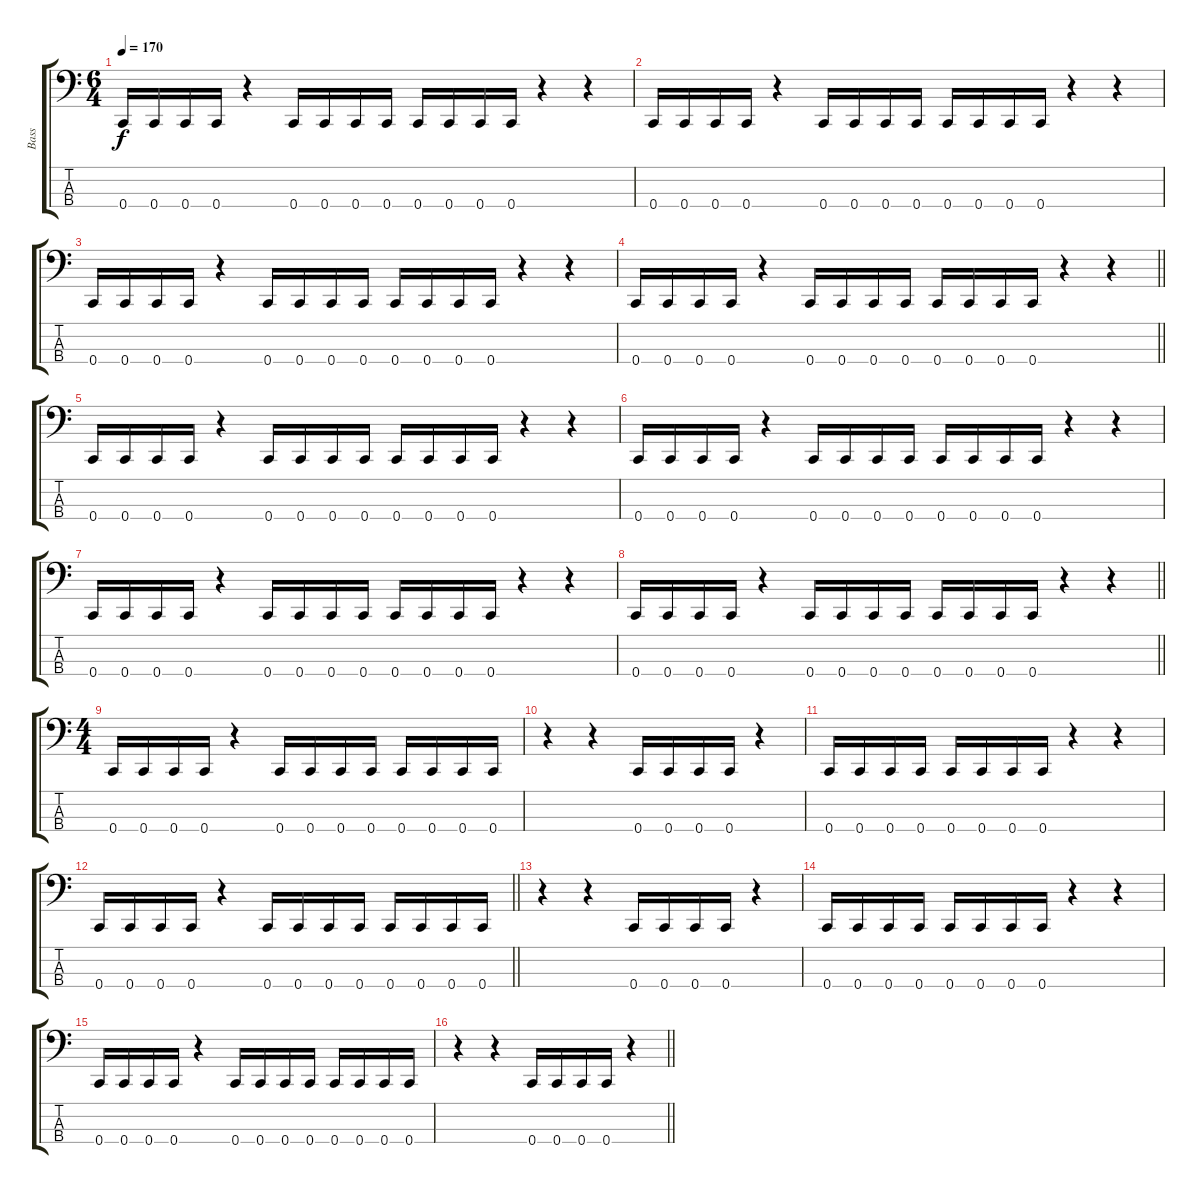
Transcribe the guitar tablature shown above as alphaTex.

\track ("Bass" "Bass") {instrument electricbassfinger}
\staff {score tabs}
\tuning (F2 C2 G1 C1) {hide}
\ts (6 4)
\tempo 170
\clef f4
\ks c
0.4.16{dy f} 0.4.16 0.4.16 0.4.16 r.4 0.4.16 0.4.16 0.4.16 0.4.16 0.4.16 0.4.16 0.4.16 0.4.16 r.4 r.4 |
0.4.16 0.4.16 0.4.16 0.4.16 r.4 0.4.16 0.4.16 0.4.16 0.4.16 0.4.16 0.4.16 0.4.16 0.4.16 r.4 r.4 |
0.4.16 0.4.16 0.4.16 0.4.16 r.4 0.4.16 0.4.16 0.4.16 0.4.16 0.4.16 0.4.16 0.4.16 0.4.16 r.4 r.4 |
\barLineRight lightlight
0.4.16 0.4.16 0.4.16 0.4.16 r.4 0.4.16 0.4.16 0.4.16 0.4.16 0.4.16 0.4.16 0.4.16 0.4.16 r.4 r.4 |
0.4.16 0.4.16 0.4.16 0.4.16 r.4 0.4.16 0.4.16 0.4.16 0.4.16 0.4.16 0.4.16 0.4.16 0.4.16 r.4 r.4 |
0.4.16 0.4.16 0.4.16 0.4.16 r.4 0.4.16 0.4.16 0.4.16 0.4.16 0.4.16 0.4.16 0.4.16 0.4.16 r.4 r.4 |
0.4.16 0.4.16 0.4.16 0.4.16 r.4 0.4.16 0.4.16 0.4.16 0.4.16 0.4.16 0.4.16 0.4.16 0.4.16 r.4 r.4 |
\barLineRight lightlight
0.4.16 0.4.16 0.4.16 0.4.16 r.4 0.4.16 0.4.16 0.4.16 0.4.16 0.4.16 0.4.16 0.4.16 0.4.16 r.4 r.4 |
\ts (4 4)
0.4.16 0.4.16 0.4.16 0.4.16 r.4 0.4.16 0.4.16 0.4.16 0.4.16 0.4.16 0.4.16 0.4.16 0.4.16 |
r.4 r.4 0.4.16 0.4.16 0.4.16 0.4.16 r.4 |
0.4.16 0.4.16 0.4.16 0.4.16 0.4.16 0.4.16 0.4.16 0.4.16 r.4 r.4 |
\barLineRight lightlight
0.4.16 0.4.16 0.4.16 0.4.16 r.4 0.4.16 0.4.16 0.4.16 0.4.16 0.4.16 0.4.16 0.4.16 0.4.16 |
r.4 r.4 0.4.16 0.4.16 0.4.16 0.4.16 r.4 |
0.4.16 0.4.16 0.4.16 0.4.16 0.4.16 0.4.16 0.4.16 0.4.16 r.4 r.4 |
0.4.16 0.4.16 0.4.16 0.4.16 r.4 0.4.16 0.4.16 0.4.16 0.4.16 0.4.16 0.4.16 0.4.16 0.4.16 |
\barLineRight lightlight
r.4 r.4 0.4.16 0.4.16 0.4.16 0.4.16 r.4
